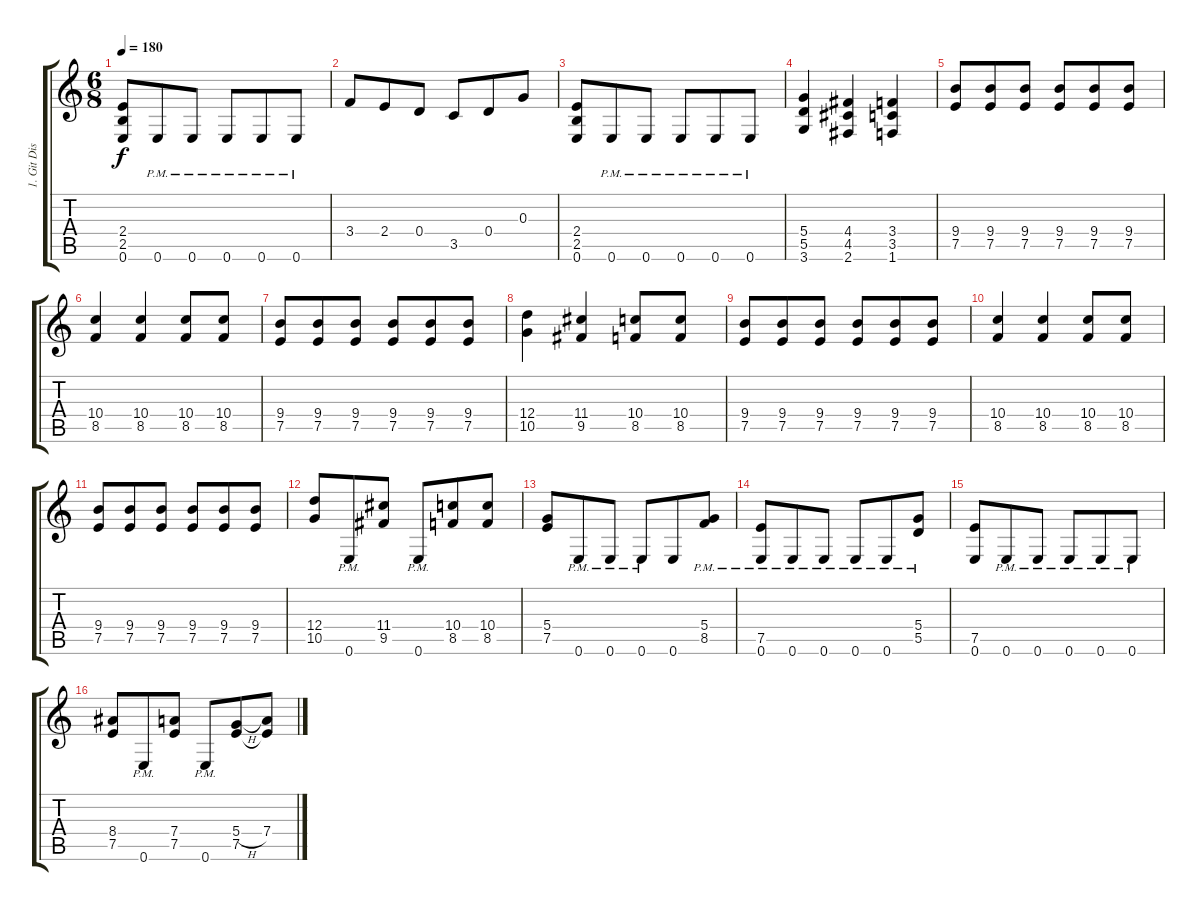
\track ("1. Git Dist" "1. Git Dis") {instrument distortionguitar}
\staff {score tabs}
\tuning (E4 B3 G3 D3 A2 E2) {hide}
\ts (6 8)
\tempo 180
\clef g2
\ks c
(2.4 2.5 0.6).8{dy f} 0.6{pm}.8 0.6{pm}.8 0.6{pm}.8 0.6{pm}.8 0.6{pm}.8 |
3.4.8 2.4.8 0.4.8 3.5.8 0.4.8 0.3.8 |
(2.4 2.5 0.6).8 0.6{pm}.8 0.6{pm}.8 0.6{pm}.8 0.6{pm}.8 0.6{pm}.8 |
(5.4 5.5 3.6).4 (4.4 4.5 2.6).4 (3.4 3.5 1.6).4 |
(9.4 7.5).8 (9.4 7.5).8 (9.4 7.5).8 (9.4 7.5).8 (9.4 7.5).8 (9.4 7.5).8 |
(10.4 8.5).4 (10.4 8.5).4 (10.4 8.5).8 (10.4 8.5).8 |
(9.4 7.5).8 (9.4 7.5).8 (9.4 7.5).8 (9.4 7.5).8 (9.4 7.5).8 (9.4 7.5).8 |
(12.4 10.5).4 (11.4 9.5).4 (10.4 8.5).8 (10.4 8.5).8 |
(9.4 7.5).8 (9.4 7.5).8 (9.4 7.5).8 (9.4 7.5).8 (9.4 7.5).8 (9.4 7.5).8 |
(10.4 8.5).4 (10.4 8.5).4 (10.4 8.5).8 (10.4 8.5).8 |
(9.4 7.5).8 (9.4 7.5).8 (9.4 7.5).8 (9.4 7.5).8 (9.4 7.5).8 (9.4 7.5).8 |
(12.4 10.5).8 0.6{pm}.8 (11.4 9.5).8 0.6{pm}.8 (10.4 8.5).8 (10.4 8.5).8 |
(5.4 7.5).8 0.6{pm}.8 0.6{pm}.8 0.6{pm}.8 0.6.8 (5.4{pm} 8.5{pm}).8 |
(7.5{pm} 0.6{pm}).8 0.6{pm}.8 0.6{pm}.8 0.6{pm}.8 0.6{pm}.8 (5.4{pm} 5.5{pm}).8 |
(7.5 0.6).8 0.6{pm}.8 0.6{pm}.8 0.6{pm}.8 0.6{pm}.8 0.6{pm}.8 |
(8.4 7.5).8 0.6{pm}.8 (7.4 7.5).8 0.6{pm}.8 (5.4{h} 7.5).8 (7.4 7.5{t}).8
